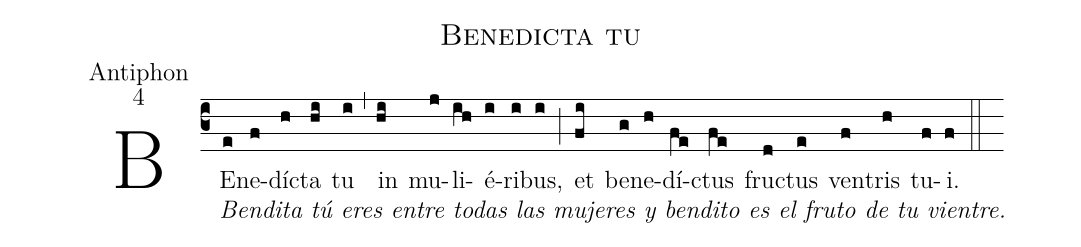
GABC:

name: Benedicta tu;
office-part: Antiphon;
mode: 4;
%%
(c3) BE[Bendita tú eres entre todas las mujeres y bendito es el fruto de tu vientre.](e)ne(f)dí(h)cta(hi) tu(i) (,)
in(hi) mu(j)li(ih)é(i)ri(i)bus,(i) (;)
et(fi) be(g)ne(h)dí(fe)ctus(fe) fru(d)ctus(e) ven(f)tris(h) tu(f)i.(f) (::)
